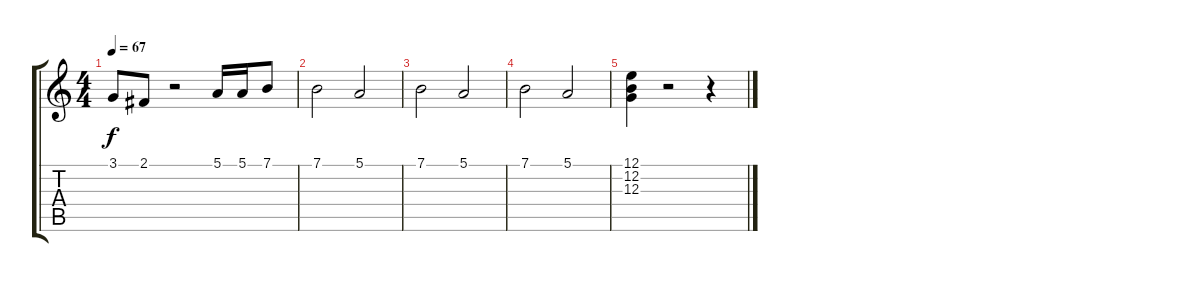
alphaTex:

\track "" {instrument musicbox}
\staff {score tabs}
\tuning (E4 B3 G3 D3 A2 E2) {hide}
\ts (4 4)
\tempo 67
\clef g2
\ks c
3.1.8{dy f} 2.1.8 r.2 5.1.16 5.1.16 7.1.8 |
7.1.2 5.1.2 |
7.1.2 5.1.2 |
7.1.2 5.1.2 |
(12.1 12.2 12.3).4 r.2 r.4
